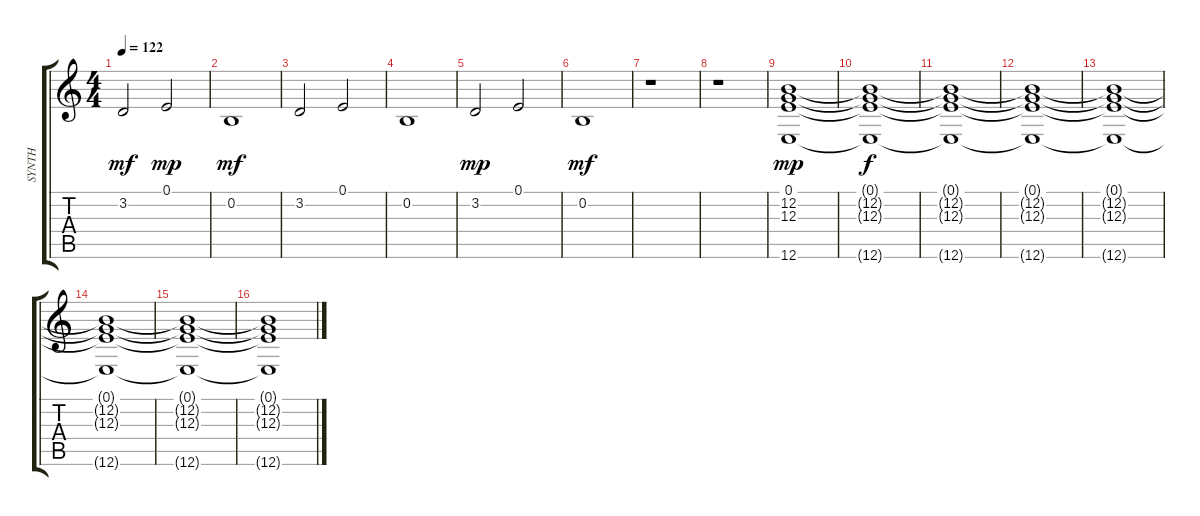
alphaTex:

\track ("SYNTH" "SYNTH") {instrument synthstrings1}
\staff {score tabs}
\tuning (E4 B3 G3 D3 A2 E2) {hide}
\ts (4 4)
\tempo 122
\clef g2
\ks c
3.2.2{dy mf} 0.1.2{dy mp} |
0.2.1{dy mf} |
3.2.2 0.1.2 |
0.2.1 |
3.2.2{dy mp} 0.1.2 |
0.2.1{dy mf} |
r.1 |
r.1 |
(0.1 12.2 12.3 12.6).1{dy mp} |
(0.1{t} 12.2{t} 12.3{t} 12.6{t}).1{dy f} |
(0.1{t} 12.2{t} 12.3{t} 12.6{t}).1 |
(0.1{t} 12.2{t} 12.3{t} 12.6{t}).1 |
(0.1{t} 12.2{t} 12.3{t} 12.6{t}).1 |
(0.1{t} 12.2{t} 12.3{t} 12.6{t}).1 |
(0.1{t} 12.2{t} 12.3{t} 12.6{t}).1 |
(0.1{t} 12.2{t} 12.3{t} 12.6{t}).1
